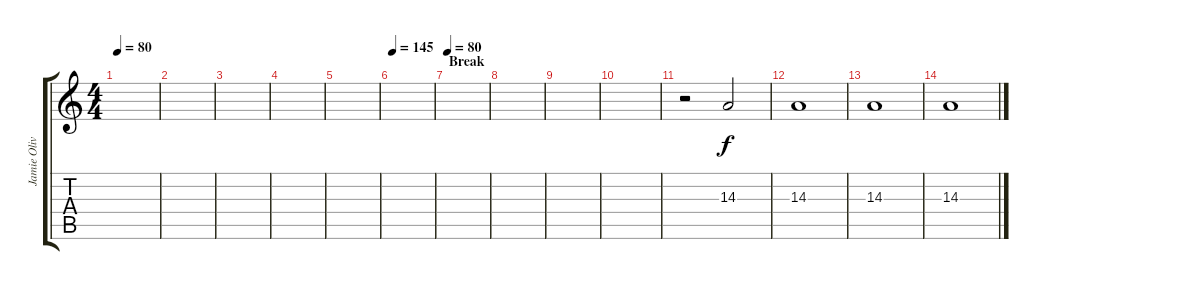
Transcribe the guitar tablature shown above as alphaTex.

\track ("Jamie Oliver" "Jamie Oliv") {instrument synthstrings2}
\staff {score tabs}
\tuning (E4 B3 G3 D3 A2 E2) {hide}
\ts (4 4)
\tempo 80
\clef g2
\ks c
|
|
|
|
|
\tempo 145
|
\section ("" "Break")
\tempo 80
|
|
|
|
r.2 14.3.2 |
14.3.1 |
14.3.1 |
14.3.1
